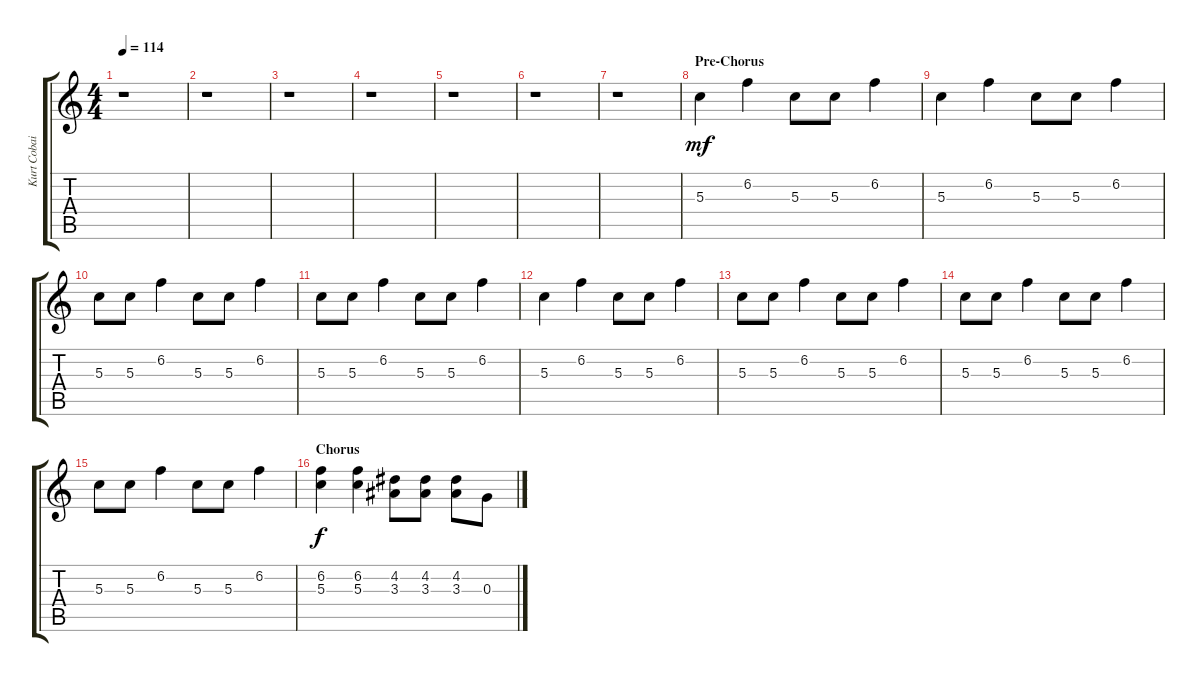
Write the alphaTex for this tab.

\track ("Kurt Cobain - Guitar Overdubs" "Kurt Cobai") {instrument overdrivenguitar}
\staff {score tabs}
\tuning (E4 B3 G3 D3 A2 E2) {hide}
\ts (4 4)
\tempo 114
\clef g2
\ks c
r.1{dy f} |
r.1 |
r.1 |
r.1 |
r.1 |
r.1 |
r.1 |
\section ("" "Pre-Chorus")
5.3.4{dy mf} 6.2.4 5.3.8 5.3.8 6.2.4 |
5.3.4 6.2.4 5.3.8 5.3.8 6.2.4 |
5.3.8 5.3.8 6.2.4 5.3.8 5.3.8 6.2.4 |
5.3.8 5.3.8 6.2.4 5.3.8 5.3.8 6.2.4 |
5.3.4 6.2.4 5.3.8 5.3.8 6.2.4 |
5.3.8 5.3.8 6.2.4 5.3.8 5.3.8 6.2.4 |
5.3.8 5.3.8 6.2.4 5.3.8 5.3.8 6.2.4 |
5.3.8 5.3.8 6.2.4 5.3.8 5.3.8 6.2.4 |
\section ("" "Chorus")
(6.2 5.3).4{dy f} (6.2 5.3).4 (4.2 3.3).8 (4.2 3.3).8 (4.2 3.3).8 0.3.8
